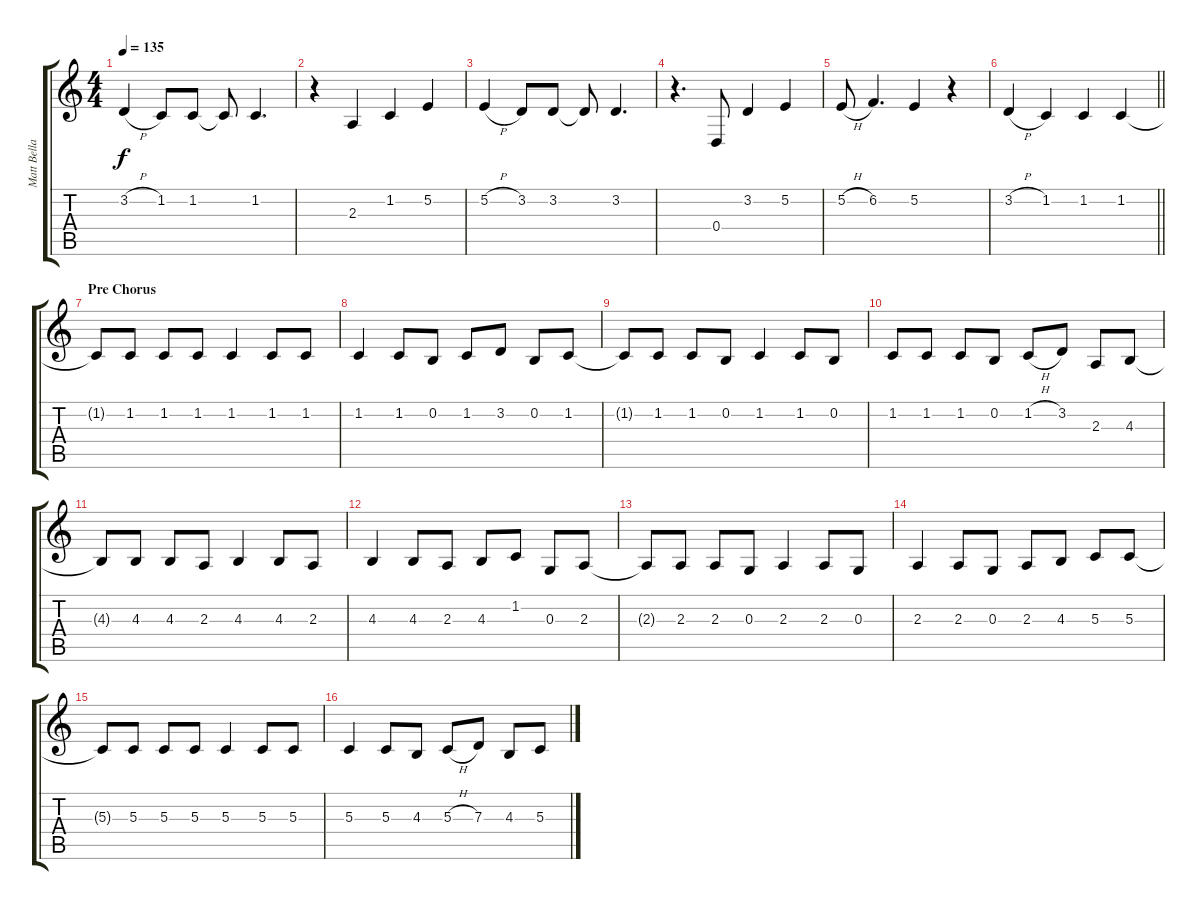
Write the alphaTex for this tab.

\track ("Matt Bellamy (Lead Vocals)" "Matt Bella") {instrument altosax}
\staff {score tabs}
\tuning (E4 B3 G3 D3 A2 E2) {hide}
\ts (4 4)
\tempo 135
\clef g2
\ks c
3.2{h}.4{dy f} 1.2.8 1.2.8 1.2{t}.8 1.2.4{d} |
r.4 2.3.4 1.2.4 5.2.4 |
5.2{h}.4 3.2.8 3.2.8 3.2{t}.8 3.2.4{d} |
r.4{d} 0.4.8 3.2.4 5.2.4 |
5.2{h}.8 6.2.4{d} 5.2.4 r.4 |
\barLineRight lightlight
3.2{h}.4 1.2.4 1.2.4 1.2.4 |
\section ("" "Pre Chorus")
1.2{t}.8 1.2.8 1.2.8 1.2.8 1.2.4 1.2.8 1.2.8 |
1.2.4 1.2.8 0.2.8 1.2.8 3.2.8 0.2.8 1.2.8 |
1.2{t}.8 1.2.8 1.2.8 0.2.8 1.2.4 1.2.8 0.2.8 |
1.2.8 1.2.8 1.2.8 0.2.8 1.2{h}.8 3.2.8 2.3.8 4.3.8 |
4.3{t}.8 4.3.8 4.3.8 2.3.8 4.3.4 4.3.8 2.3.8 |
4.3.4 4.3.8 2.3.8 4.3.8 1.2.8 0.3.8 2.3.8 |
2.3{t}.8 2.3.8 2.3.8 0.3.8 2.3.4 2.3.8 0.3.8 |
2.3.4 2.3.8 0.3.8 2.3.8 4.3.8 5.3.8 5.3.8 |
5.3{t}.8 5.3.8 5.3.8 5.3.8 5.3.4 5.3.8 5.3.8 |
5.3.4 5.3.8 4.3.8 5.3{h}.8 7.3.8 4.3.8 5.3.8
